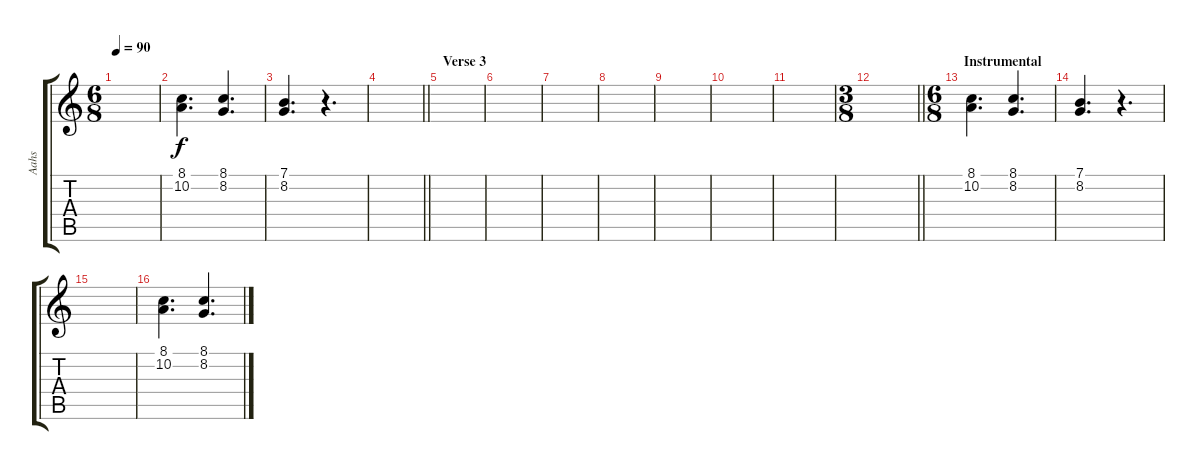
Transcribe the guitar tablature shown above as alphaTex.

\track ("Aahs" "Aahs") {instrument choiraahs}
\staff {score tabs}
\tuning (E4 B3 G3 D3 A2 E2) {hide}
\ts (6 8)
\tempo 90
\clef g2
\ks c
|
(8.1 10.2).4{d} (8.1 8.2).4{d} |
(7.1 8.2).4{d} r.4{d} |
\barLineRight lightlight
|
\section ("" "Verse 3")
|
|
|
|
|
|
|
\ts (3 8)
\barLineRight lightlight
|
\ts (6 8)
\section ("" "Instrumental")
(8.1 10.2).4{d} (8.1 8.2).4{d} |
(7.1 8.2).4{d} r.4{d} |
|
(8.1 10.2).4{d} (8.1 8.2).4{d}
